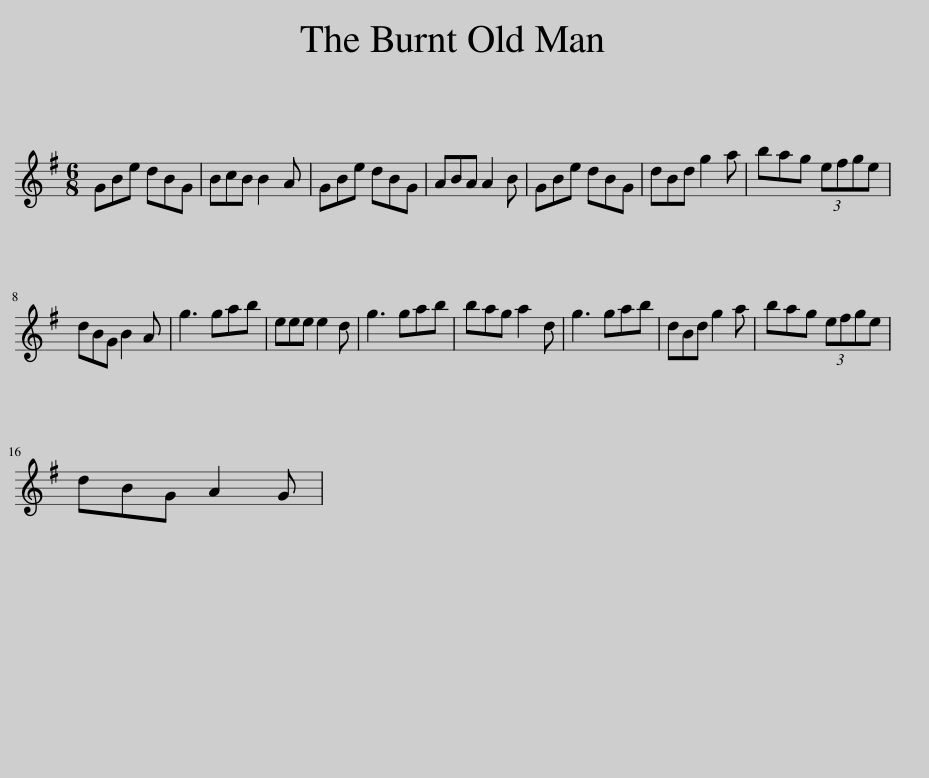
X:1
L:1/8
M:6/8
I:linebreak $
K:G
V:1 treble
V:1
 GBe dBG | BcB B2 A | GBe dBG | ABA A2 B | GBe dBG | %5
 dBd g2 a | bag (3efge |$ dBG B2 A | g3 gab | eee e2 d | %10
 g3 gab | bag a2 d | g3 gab | dBd g2 a | bag (3efge |$ %15
 dBG A2 G | %16
